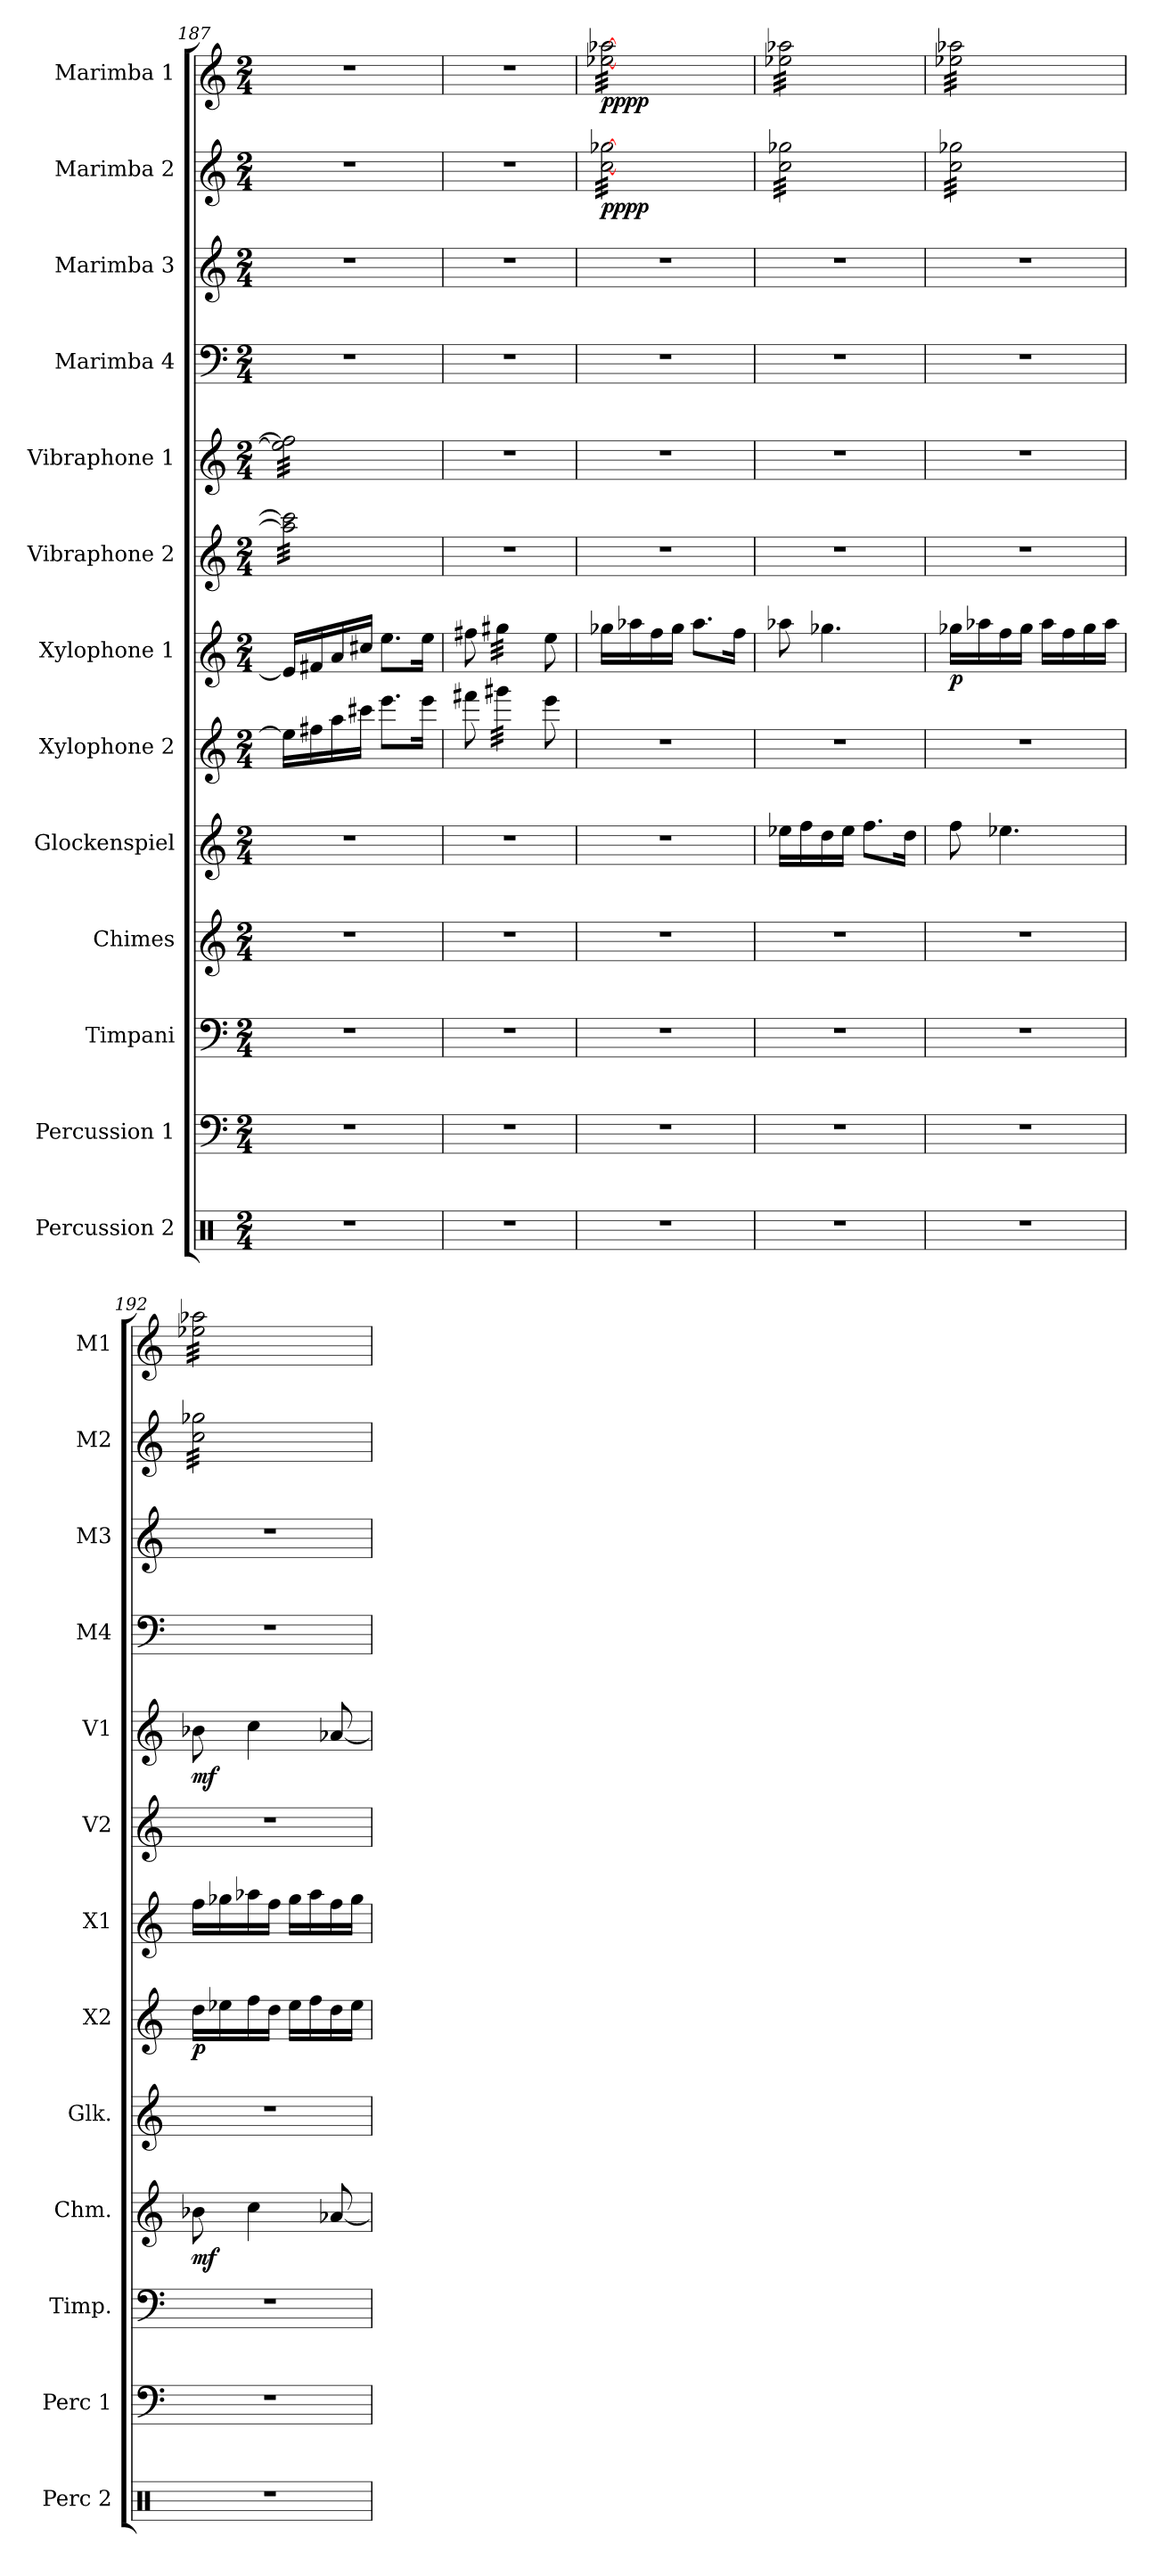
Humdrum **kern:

**kern	**kern	**kern	**kern	**dynam	**kern	**kern	**dynam	**kern	**dynam	**kern	**kern	**dynam	**kern	**kern	**kern	**dynam	**kern	**dynam
*part13	*part12	*part11	*part10	*part10	*part9	*part8	*part8	*part7	*part7	*part6	*part5	*part5	*part4	*part3	*part2	*part2	*part1	*part1
*staff13	*staff12	*staff11	*staff10	*staff10	*staff9	*staff8	*staff8	*staff7	*staff7	*staff6	*staff5	*staff5	*staff4	*staff3	*staff2	*staff2	*staff1	*staff1
*I"Percussion 2	*I"Percussion 1	*I"Timpani	*I"Chimes	*	*I"Glockenspiel	*I"Xylophone 2	*	*I"Xylophone 1	*	*I"Vibraphone 2	*I"Vibraphone 1	*	*I"Marimba 4	*I"Marimba 3	*I"Marimba 2	*	*I"Marimba 1	*
*I'Perc 2	*I'Perc 1	*I'Timp.	*I'Chm.	*	*I'Glk.	*I'X2	*	*I'X1	*	*I'V2	*I'V1	*	*I'M4	*I'M3	*I'M2	*	*I'M1	*
*clefX	*clefF4	*clefF4	*clefG2	*	*clefG2	*clefG2	*	*clefG2	*	*clefG2	*clefG2	*	*clefF4	*clefG2	*clefG2	*	*clefG2	*
*	*	*	*	*	*ITrd-14c-24	*ITrd-7c-12	*	*ITrd-7c-12	*	*	*	*	*	*	*	*	*	*
*k[]	*k[]	*k[]	*k[]	*	*k[]	*k[]	*	*k[]	*	*k[]	*k[]	*	*k[]	*k[]	*k[]	*	*k[]	*
*M2/4	*M2/4	*M2/4	*M2/4	*	*M2/4	*M2/4	*	*M2/4	*	*M2/4	*M2/4	*	*M2/4	*M2/4	*M2/4	*	*M2/4	*
=187	=187	=187	=187	=187	=187	=187	=187	=187	=187	=187	=187	=187	=187	=187	=187	=187	=187	=187
*	*	*	*	*	*	*	*	*	*	*tremolo	*	*	*	*	*	*	*	*
*	*	*	*	*	*	*	*	*	*	*	*tremolo	*	*	*	*	*	*	*
2r	2r	2r	2r	.	2r	16eee\LL]	.	16ee/LL]	.	32aa\] 32ccc#\]LLL	32ee\] 32ff#\]LLL	.	2r	2r	2r	.	2r	.
.	.	.	.	.	.	.	.	.	.	32aa\ 32ccc#\	32ee\ 32ff#\	.	.	.	.	.	.	.
.	.	.	.	.	.	16fff#X\	.	16ff#X/	.	32aa\ 32ccc#\	32ee\ 32ff#\	.	.	.	.	.	.	.
.	.	.	.	.	.	.	.	.	.	32aa\ 32ccc#\	32ee\ 32ff#\	.	.	.	.	.	.	.
.	.	.	.	.	.	16aaa\	.	16aa/	.	32aa\ 32ccc#\	32ee\ 32ff#\	.	.	.	.	.	.	.
.	.	.	.	.	.	.	.	.	.	32aa\ 32ccc#\	32ee\ 32ff#\	.	.	.	.	.	.	.
.	.	.	.	.	.	16cccc#X\JJ	.	16ccc#X/JJ	.	32aa\ 32ccc#\	32ee\ 32ff#\	.	.	.	.	.	.	.
.	.	.	.	.	.	.	.	.	.	32aa\ 32ccc#\	32ee\ 32ff#\	.	.	.	.	.	.	.
.	.	.	.	.	.	8.eeee\L	.	8.eee\L	.	32aa\ 32ccc#\	32ee\ 32ff#\	.	.	.	.	.	.	.
.	.	.	.	.	.	.	.	.	.	32aa\ 32ccc#\	32ee\ 32ff#\	.	.	.	.	.	.	.
.	.	.	.	.	.	.	.	.	.	32aa\ 32ccc#\	32ee\ 32ff#\	.	.	.	.	.	.	.
.	.	.	.	.	.	.	.	.	.	32aa\ 32ccc#\	32ee\ 32ff#\	.	.	.	.	.	.	.
.	.	.	.	.	.	.	.	.	.	32aa\ 32ccc#\	32ee\ 32ff#\	.	.	.	.	.	.	.
.	.	.	.	.	.	.	.	.	.	32aa\ 32ccc#\	32ee\ 32ff#\	.	.	.	.	.	.	.
.	.	.	.	.	.	16eeee\Jk	.	16eee\Jk	.	32aa\ 32ccc#\	32ee\ 32ff#\	.	.	.	.	.	.	.
.	.	.	.	.	.	.	.	.	.	32aa\ 32ccc#\JJJ	32ee\ 32ff#\JJJ	.	.	.	.	.	.	.
*	*	*	*	*	*	*	*	*	*	*	*Xtremolo	*	*	*	*	*	*	*
*	*	*	*	*	*	*	*	*	*	*Xtremolo	*	*	*	*	*	*	*	*
=188	=188	=188	=188	=188	=188	=188	=188	=188	=188	=188	=188	=188	=188	=188	=188	=188	=188	=188
2r	2r	2r	2r	.	2r	8ffff#X\	.	8fff#X\	.	2r	2r	.	2r	2r	2r	.	2r	.
*	*	*	*	*	*	*tremolo	*	*	*	*	*	*	*	*	*	*	*	*
*	*	*	*	*	*	*	*	*tremolo	*	*	*	*	*	*	*	*	*	*
.	.	.	.	.	.	32gggg#X\LLL	.	32ggg#X\LLL	.	.	.	.	.	.	.	.	.	.
.	.	.	.	.	.	32gggg#X\	.	32ggg#X\	.	.	.	.	.	.	.	.	.	.
.	.	.	.	.	.	32gggg#X\	.	32ggg#X\	.	.	.	.	.	.	.	.	.	.
.	.	.	.	.	.	32gggg#X\	.	32ggg#X\	.	.	.	.	.	.	.	.	.	.
.	.	.	.	.	.	32gggg#X\	.	32ggg#X\	.	.	.	.	.	.	.	.	.	.
.	.	.	.	.	.	32gggg#X\	.	32ggg#X\	.	.	.	.	.	.	.	.	.	.
.	.	.	.	.	.	32gggg#X\	.	32ggg#X\	.	.	.	.	.	.	.	.	.	.
.	.	.	.	.	.	32gggg#X\JJJ	.	32ggg#X\JJJ	.	.	.	.	.	.	.	.	.	.
*	*	*	*	*	*	*	*	*Xtremolo	*	*	*	*	*	*	*	*	*	*
*	*	*	*	*	*	*Xtremolo	*	*	*	*	*	*	*	*	*	*	*	*
.	.	.	.	.	.	8eeee\	.	8eee\	.	.	.	.	.	.	.	.	.	.
=189	=189	=189	=189	=189	=189	=189	=189	=189	=189	=189	=189	=189	=189	=189	=189	=189	=189	=189
!	!	!	!	!	!	!	!	!	!	!	!	!	!	!	!	!LO:DY:b	!	!
!	!	!	!	!	!	!	!	!	!	!	!	!	!	!	!	!LO:DY:n=1:b	!	!LO:DY:b
!	!	!	!	!	!	!	!	!	!	!	!	!	!	!	!	!	!	!LO:DY:n=1:b
*	*	*	*	*	*	*	*	*	*	*	*	*	*	*	*tremolo	*	*	*
*	*	*	*	*	*	*	*	*	*	*	*	*	*	*	*	*	*tremolo	*
2r	2r	2r	2r	.	2r	2r	.	16ggg-X\LL	.	2r	2r	.	2r	2r	[32cc\ [32gg-X\LLL	pp pp	[32ee-X\ [32aa-X\LLL	pp pp
.	.	.	.	.	.	.	.	.	.	.	.	.	.	.	32cc\ 32gg-X\	.	32ee-X\ 32aa-X\	.
.	.	.	.	.	.	.	.	16aaa-X\	.	.	.	.	.	.	32cc\ 32gg-X\	.	32ee-X\ 32aa-X\	.
.	.	.	.	.	.	.	.	.	.	.	.	.	.	.	32cc\ 32gg-X\	.	32ee-X\ 32aa-X\	.
.	.	.	.	.	.	.	.	16fff\	.	.	.	.	.	.	32cc\ 32gg-X\	.	32ee-X\ 32aa-X\	.
.	.	.	.	.	.	.	.	.	.	.	.	.	.	.	32cc\ 32gg-X\	.	32ee-X\ 32aa-X\	.
.	.	.	.	.	.	.	.	16ggg-\JJ	.	.	.	.	.	.	32cc\ 32gg-X\	.	32ee-X\ 32aa-X\	.
.	.	.	.	.	.	.	.	.	.	.	.	.	.	.	32cc\ 32gg-X\	.	32ee-X\ 32aa-X\	.
.	.	.	.	.	.	.	.	8.aaa-\L	.	.	.	.	.	.	32cc\ 32gg-X\	.	32ee-X\ 32aa-X\	.
.	.	.	.	.	.	.	.	.	.	.	.	.	.	.	32cc\ 32gg-X\	.	32ee-X\ 32aa-X\	.
.	.	.	.	.	.	.	.	.	.	.	.	.	.	.	32cc\ 32gg-X\	.	32ee-X\ 32aa-X\	.
.	.	.	.	.	.	.	.	.	.	.	.	.	.	.	32cc\ 32gg-X\	.	32ee-X\ 32aa-X\	.
.	.	.	.	.	.	.	.	.	.	.	.	.	.	.	32cc\ 32gg-X\	.	32ee-X\ 32aa-X\	.
.	.	.	.	.	.	.	.	.	.	.	.	.	.	.	32cc\ 32gg-X\	.	32ee-X\ 32aa-X\	.
.	.	.	.	.	.	.	.	16fff\Jk	.	.	.	.	.	.	32cc\ 32gg-X\	.	32ee-X\ 32aa-X\	.
.	.	.	.	.	.	.	.	.	.	.	.	.	.	.	32cc\ 32gg-X\JJJ	.	32ee-X\ 32aa-X\JJJ	.
=190	=190	=190	=190	=190	=190	=190	=190	=190	=190	=190	=190	=190	=190	=190	=190	=190	=190	=190
2r	2r	2r	2r	.	16eeee-X\LL	2r	.	8aaa-X\	.	2r	2r	.	2r	2r	32cc\ 32gg-\LLL	.	32ee-\ 32aa-\LLL	.
.	.	.	.	.	.	.	.	.	.	.	.	.	.	.	32cc\ 32gg-\	.	32ee-\ 32aa-\	.
.	.	.	.	.	16ffff\	.	.	.	.	.	.	.	.	.	32cc\ 32gg-\	.	32ee-\ 32aa-\	.
.	.	.	.	.	.	.	.	.	.	.	.	.	.	.	32cc\ 32gg-\	.	32ee-\ 32aa-\	.
.	.	.	.	.	16dddd\	.	.	4.ggg-X\	.	.	.	.	.	.	32cc\ 32gg-\	.	32ee-\ 32aa-\	.
.	.	.	.	.	.	.	.	.	.	.	.	.	.	.	32cc\ 32gg-\	.	32ee-\ 32aa-\	.
.	.	.	.	.	16eeee-\JJ	.	.	.	.	.	.	.	.	.	32cc\ 32gg-\	.	32ee-\ 32aa-\	.
.	.	.	.	.	.	.	.	.	.	.	.	.	.	.	32cc\ 32gg-\	.	32ee-\ 32aa-\	.
.	.	.	.	.	8.ffff\L	.	.	.	.	.	.	.	.	.	32cc\ 32gg-\	.	32ee-\ 32aa-\	.
.	.	.	.	.	.	.	.	.	.	.	.	.	.	.	32cc\ 32gg-\	.	32ee-\ 32aa-\	.
.	.	.	.	.	.	.	.	.	.	.	.	.	.	.	32cc\ 32gg-\	.	32ee-\ 32aa-\	.
.	.	.	.	.	.	.	.	.	.	.	.	.	.	.	32cc\ 32gg-\	.	32ee-\ 32aa-\	.
.	.	.	.	.	.	.	.	.	.	.	.	.	.	.	32cc\ 32gg-\	.	32ee-\ 32aa-\	.
.	.	.	.	.	.	.	.	.	.	.	.	.	.	.	32cc\ 32gg-\	.	32ee-\ 32aa-\	.
.	.	.	.	.	16dddd\Jk	.	.	.	.	.	.	.	.	.	32cc\ 32gg-\	.	32ee-\ 32aa-\	.
.	.	.	.	.	.	.	.	.	.	.	.	.	.	.	32cc\ 32gg-\JJJ	.	32ee-\ 32aa-\JJJ	.
=191	=191	=191	=191	=191	=191	=191	=191	=191	=191	=191	=191	=191	=191	=191	=191	=191	=191	=191
!	!	!	!	!	!	!	!	!	!LO:DY:b	!	!	!	!	!	!	!	!	!
2r	2r	2r	2r	.	8ffff\	2r	.	16ggg-X\LL	p	2r	2r	.	2r	2r	32cc\ 32gg-\LLL	.	32ee-\ 32aa-\LLL	.
.	.	.	.	.	.	.	.	.	.	.	.	.	.	.	32cc\ 32gg-\	.	32ee-\ 32aa-\	.
.	.	.	.	.	.	.	.	16aaa-X\	.	.	.	.	.	.	32cc\ 32gg-\	.	32ee-\ 32aa-\	.
.	.	.	.	.	.	.	.	.	.	.	.	.	.	.	32cc\ 32gg-\	.	32ee-\ 32aa-\	.
.	.	.	.	.	4.eeee-X\	.	.	16fff\	.	.	.	.	.	.	32cc\ 32gg-\	.	32ee-\ 32aa-\	.
.	.	.	.	.	.	.	.	.	.	.	.	.	.	.	32cc\ 32gg-\	.	32ee-\ 32aa-\	.
.	.	.	.	.	.	.	.	16ggg-\JJ	.	.	.	.	.	.	32cc\ 32gg-\	.	32ee-\ 32aa-\	.
.	.	.	.	.	.	.	.	.	.	.	.	.	.	.	32cc\ 32gg-\	.	32ee-\ 32aa-\	.
.	.	.	.	.	.	.	.	16aaa-\LL	.	.	.	.	.	.	32cc\ 32gg-\	.	32ee-\ 32aa-\	.
.	.	.	.	.	.	.	.	.	.	.	.	.	.	.	32cc\ 32gg-\	.	32ee-\ 32aa-\	.
.	.	.	.	.	.	.	.	16fff\	.	.	.	.	.	.	32cc\ 32gg-\	.	32ee-\ 32aa-\	.
.	.	.	.	.	.	.	.	.	.	.	.	.	.	.	32cc\ 32gg-\	.	32ee-\ 32aa-\	.
.	.	.	.	.	.	.	.	16ggg-\	.	.	.	.	.	.	32cc\ 32gg-\	.	32ee-\ 32aa-\	.
.	.	.	.	.	.	.	.	.	.	.	.	.	.	.	32cc\ 32gg-\	.	32ee-\ 32aa-\	.
.	.	.	.	.	.	.	.	16aaa-\JJ	.	.	.	.	.	.	32cc\ 32gg-\	.	32ee-\ 32aa-\	.
.	.	.	.	.	.	.	.	.	.	.	.	.	.	.	32cc\ 32gg-\JJJ	.	32ee-\ 32aa-\JJJ	.
=192	=192	=192	=192	=192	=192	=192	=192	=192	=192	=192	=192	=192	=192	=192	=192	=192	=192	=192
!	!	!	!	!LO:DY:b	!	!	!LO:DY:b	!	!	!	!	!LO:DY:b	!	!	!	!	!	!
2r	2r	2r	8b-X\	mf	2r	16ddd\LL	p	16fff\LL	.	2r	8b-X\	mf	2r	2r	32cc\ 32gg-\LLL	.	32ee-\ 32aa-\LLL	.
.	.	.	.	.	.	.	.	.	.	.	.	.	.	.	32cc\ 32gg-\	.	32ee-\ 32aa-\	.
.	.	.	.	.	.	16eee-X\	.	16ggg-X\	.	.	.	.	.	.	32cc\ 32gg-\	.	32ee-\ 32aa-\	.
.	.	.	.	.	.	.	.	.	.	.	.	.	.	.	32cc\ 32gg-\	.	32ee-\ 32aa-\	.
.	.	.	4cc\	.	.	16fff\	.	16aaa-X\	.	.	4cc\	.	.	.	32cc\ 32gg-\	.	32ee-\ 32aa-\	.
.	.	.	.	.	.	.	.	.	.	.	.	.	.	.	32cc\ 32gg-\	.	32ee-\ 32aa-\	.
.	.	.	.	.	.	16ddd\JJ	.	16fff\JJ	.	.	.	.	.	.	32cc\ 32gg-\	.	32ee-\ 32aa-\	.
.	.	.	.	.	.	.	.	.	.	.	.	.	.	.	32cc\ 32gg-\	.	32ee-\ 32aa-\	.
.	.	.	.	.	.	16eee-\LL	.	16ggg-\LL	.	.	.	.	.	.	32cc\ 32gg-\	.	32ee-\ 32aa-\	.
.	.	.	.	.	.	.	.	.	.	.	.	.	.	.	32cc\ 32gg-\	.	32ee-\ 32aa-\	.
.	.	.	.	.	.	16fff\	.	16aaa-\	.	.	.	.	.	.	32cc\ 32gg-\	.	32ee-\ 32aa-\	.
.	.	.	.	.	.	.	.	.	.	.	.	.	.	.	32cc\ 32gg-\	.	32ee-\ 32aa-\	.
.	.	.	[8a-X/	.	.	16ddd\	.	16fff\	.	.	[8a-X/	.	.	.	32cc\ 32gg-\	.	32ee-\ 32aa-\	.
.	.	.	.	.	.	.	.	.	.	.	.	.	.	.	32cc\ 32gg-\	.	32ee-\ 32aa-\	.
.	.	.	.	.	.	16eee-\JJ	.	16ggg-\JJ	.	.	.	.	.	.	32cc\ 32gg-\	.	32ee-\ 32aa-\	.
.	.	.	.	.	.	.	.	.	.	.	.	.	.	.	32cc\ 32gg-\JJJ	.	32ee-\ 32aa-\JJJ	.
*	*	*	*	*	*	*	*	*	*	*	*	*	*	*	*	*	*Xtremolo	*
*	*	*	*	*	*	*	*	*	*	*	*	*	*	*	*Xtremolo	*	*	*
=	=	=	=	=	=	=	=	=	=	=	=	=	=	=	=	=	=	=
*-	*-	*-	*-	*-	*-	*-	*-	*-	*-	*-	*-	*-	*-	*-	*-	*-	*-	*-
